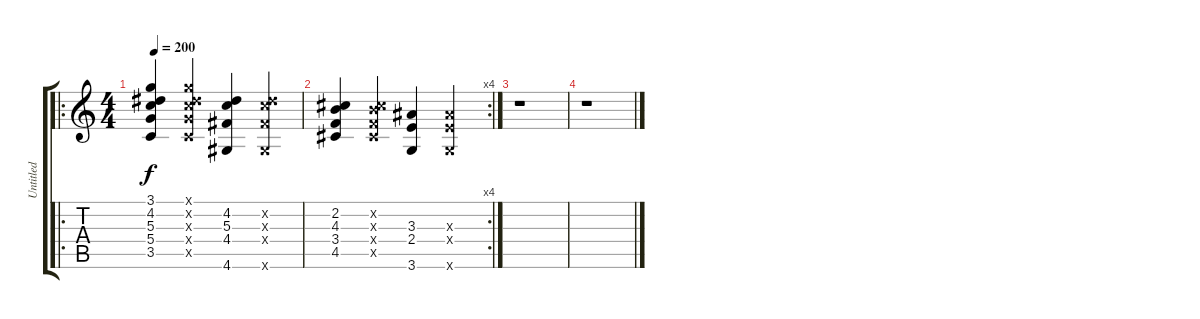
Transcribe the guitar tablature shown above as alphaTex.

\track ("Untitled" "Untitled") {instrument acousticguitarnylon}
\staff {score tabs}
\tuning (E4 B3 G3 D3 A2 E2) {hide}
\ro
\ts (4 4)
\tempo 200
\clef g2
\ks c
(3.1 4.2 5.3 5.4 3.5).4{dy f} (3.1{x} 4.2{x} 5.3{x} 5.4{x} 3.5{x}).4 (4.2 5.3 4.4 4.6).4 (4.2{x} 5.3{x} 4.4{x} 4.6{x}).4 |
\rc 4
(2.2 4.3 3.4 4.5).4 (2.2{x} 4.3{x} 3.4{x} 4.5{x}).4 (3.3 2.4 3.6).4 (3.3{x} 2.4{x} 3.6{x}).4 |
r.1 |
r.1
